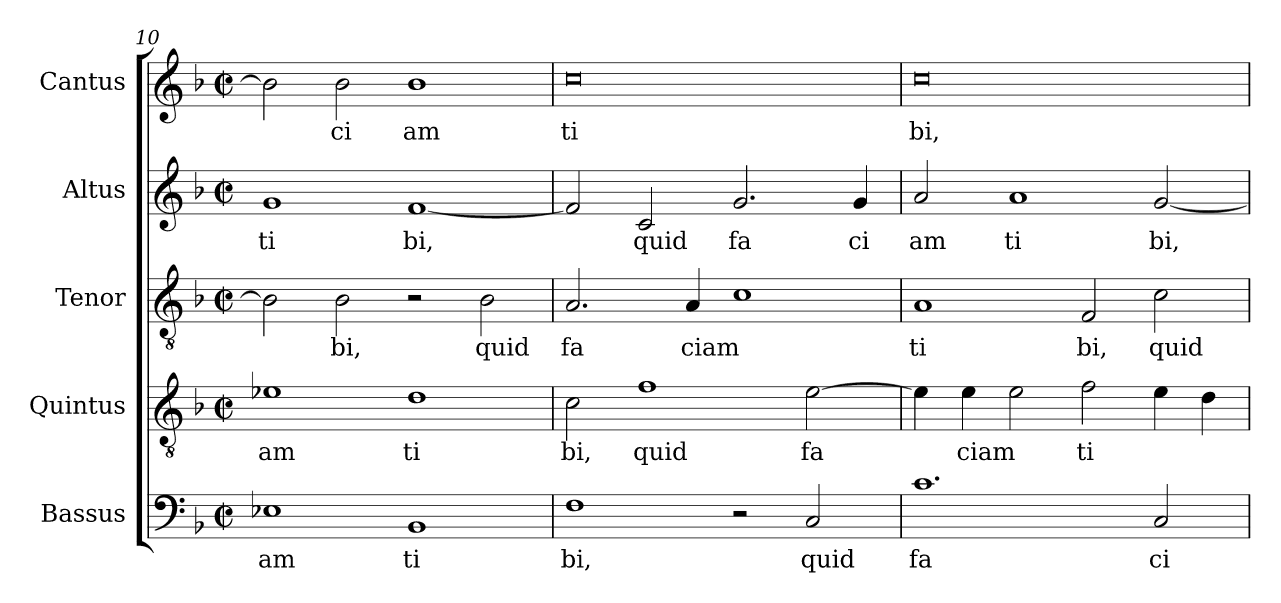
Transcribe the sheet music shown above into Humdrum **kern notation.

**kern	**text	**kern	**text	**kern	**text	**kern	**text	**kern	**text
*part5	*part5	*part4	*part4	*part3	*part3	*part2	*part2	*part1	*part1
*staff5	*staff5	*staff4	*staff4	*staff3	*staff3	*staff2	*staff2	*staff1	*staff1
*I"Bassus	*	*I"Quintus	*	*I"Tenor	*	*I"Altus	*	*I"Cantus	*
*clefF4	*	*clefGv2	*	*clefGv2	*	*clefG2	*	*clefG2	*
*k[b-]	*	*k[b-]	*	*k[b-]	*	*k[b-]	*	*k[b-]	*
*F:	*	*F:	*	*F:	*	*F:	*	*F:	*
*M2/2	*	*M2/2	*	*M2/2	*	*M2/2	*	*M2/2	*
*met(c|)	*	*met(c|)	*	*met(c|)	*	*met(c|)	*	*met(c|)	*
=10	=10	=10	=10	=10	=10	=10	=10	=10	=10
!	!LO:LY:b:cj	!	!LO:LY:b:cj	!	!	!	!LO:LY:b:cj	!	!
1E-X	am	1e-X	am	2B-\]	.	1g	ti	2b-\]	.
!	!	!	!	!	!LO:LY:b:cj	!	!	!	!LO:LY:b:cj
.	.	.	.	2B-\	bi,	.	.	2b-\	ci
!	!LO:LY:b:cj	!	!LO:LY:b:cj	!	!	!	!LO:LY:b:cj	!	!LO:LY:b:cj
1BB-	ti	1d	ti	2r	.	[<1f	bi,	1b-	am
!	!	!	!	!	!LO:LY:b:cj	!	!	!	!
.	.	.	.	2B-\	quid	.	.	.	.
=11	=11	=11	=11	=11	=11	=11	=11	=11	=11
!	!LO:LY:b:cj	!	!LO:LY:b:cj	!	!LO:LY:b:cj	!	!	!	!LO:LY:b:cj
1F	bi,	2c\	bi,	2.A/	fa	2f/]	.	0cc	ti
!	!	!	!LO:LY:b:cj	!	!	!	!LO:LY:b:cj	!	!
.	.	1f	quid	.	.	2c/	quid	.	.
!	!	!	!	!	!LO:LY:b	!	!	!	!
.	.	.	.	4A/	ciam	.	.	.	.
!	!	!	!	!	!	!	!LO:LY:b:cj	!	!
2r	.	.	.	1c	.	2.g/	fa	.	.
!	!LO:LY:b:cj	!	!LO:LY:b:cj	!	!	!	!	!	!
2C/	quid	[>2e\	fa	.	.	.	.	.	.
!	!	!	!	!	!	!	!LO:LY:b:cj	!	!
.	.	.	.	.	.	4g/	ci	.	.
=12	=12	=12	=12	=12	=12	=12	=12	=12	=12
!	!LO:LY:b:cj	!	!	!	!LO:LY:b:cj	!	!LO:LY:b:cj	!	!LO:LY:b:cj
1.c	fa	4e\]	.	1A	ti	2a/	am	0cc	bi,
!	!	!	!LO:LY:b	!	!	!	!	!	!
.	.	4e\	ciam	.	.	.	.	.	.
!	!	!	!	!	!	!	!LO:LY:b:cj	!	!
.	.	2e\	.	.	.	1a	ti	.	.
!	!	!	!LO:LY:b:cj	!	!LO:LY:b:cj	!	!	!	!
.	.	2f\	ti	2F/	bi,	.	.	.	.
!	!LO:LY:b:cj	!	!	!	!LO:LY:b:cj	!	!LO:LY:b:cj	!	!
2C/	ci	4e\	.	2c\	quid	[<2g/	bi,	.	.
.	.	4d\	.	.	.	.	.	.	.
=	=	=	=	=	=	=	=	=	=
*-	*-	*-	*-	*-	*-	*-	*-	*-	*-
